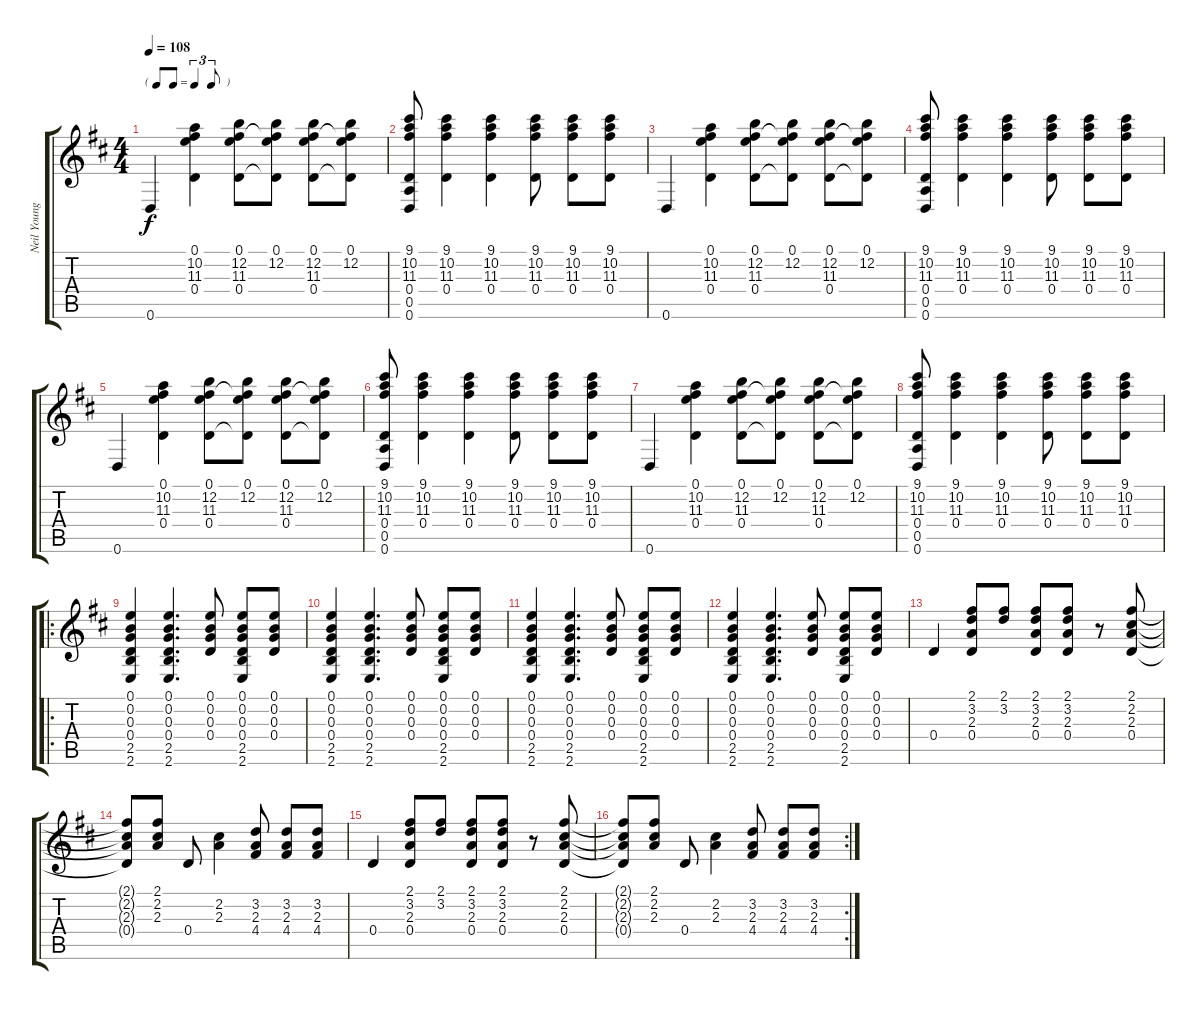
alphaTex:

\track ("Neil Young - Acoustic" "Neil Young") {instrument acousticguitarsteel}
\staff {score tabs}
\tuning (E4 B3 G3 D3 A2 D2) {hide}
\ts (4 4)
\tf triplet8th
\tempo 108
\clef g2
\ks d
0.6.4{dy f instrument acousticguitarsteel} (0.1 10.2 11.3 0.4).4 (0.1 12.2 11.3 0.4).8 (0.1 12.2 11.3{t} 0.4{t}).8 (0.1 12.2 11.3 0.4).8 (0.1 12.2 11.3{t} 0.4{t}).8 |
(9.1 10.2 11.3 0.4 0.5 0.6).8 (9.1 10.2 11.3 0.4).4 (9.1 10.2 11.3 0.4).4 (9.1 10.2 11.3 0.4).8 (9.1 10.2 11.3 0.4).8 (9.1 10.2 11.3 0.4).8 |
0.6.4 (0.1 10.2 11.3 0.4).4 (0.1 12.2 11.3 0.4).8 (0.1 12.2 11.3{t} 0.4{t}).8 (0.1 12.2 11.3 0.4).8 (0.1 12.2 11.3{t} 0.4{t}).8 |
(9.1 10.2 11.3 0.4 0.5 0.6).8 (9.1 10.2 11.3 0.4).4 (9.1 10.2 11.3 0.4).4 (9.1 10.2 11.3 0.4).8 (9.1 10.2 11.3 0.4).8 (9.1 10.2 11.3 0.4).8 |
0.6.4 (0.1 10.2 11.3 0.4).4 (0.1 12.2 11.3 0.4).8 (0.1 12.2 11.3{t} 0.4{t}).8 (0.1 12.2 11.3 0.4).8 (0.1 12.2 11.3{t} 0.4{t}).8 |
(9.1 10.2 11.3 0.4 0.5 0.6).8 (9.1 10.2 11.3 0.4).4 (9.1 10.2 11.3 0.4).4 (9.1 10.2 11.3 0.4).8 (9.1 10.2 11.3 0.4).8 (9.1 10.2 11.3 0.4).8 |
0.6.4 (0.1 10.2 11.3 0.4).4 (0.1 12.2 11.3 0.4).8 (0.1 12.2 11.3{t} 0.4{t}).8 (0.1 12.2 11.3 0.4).8 (0.1 12.2 11.3{t} 0.4{t}).8 |
(9.1 10.2 11.3 0.4 0.5 0.6).8 (9.1 10.2 11.3 0.4).4 (9.1 10.2 11.3 0.4).4 (9.1 10.2 11.3 0.4).8 (9.1 10.2 11.3 0.4).8 (9.1 10.2 11.3 0.4).8 |
\ro
(0.1 0.2 0.3 0.4 2.5 2.6).4 (0.1 0.2 0.3 0.4 2.5 2.6).4{d} (0.1 0.2 0.3 0.4).8 (0.1 0.2 0.3 0.4 2.5 2.6).8 (0.1 0.2 0.3 0.4).8 |
(0.1 0.2 0.3 0.4 2.5 2.6).4 (0.1 0.2 0.3 0.4 2.5 2.6).4{d} (0.1 0.2 0.3 0.4).8 (0.1 0.2 0.3 0.4 2.5 2.6).8 (0.1 0.2 0.3 0.4).8 |
(0.1 0.2 0.3 0.4 2.5 2.6).4 (0.1 0.2 0.3 0.4 2.5 2.6).4{d} (0.1 0.2 0.3 0.4).8 (0.1 0.2 0.3 0.4 2.5 2.6).8 (0.1 0.2 0.3 0.4).8 |
(0.1 0.2 0.3 0.4 2.5 2.6).4 (0.1 0.2 0.3 0.4 2.5 2.6).4{d} (0.1 0.2 0.3 0.4).8 (0.1 0.2 0.3 0.4 2.5 2.6).8 (0.1 0.2 0.3 0.4).8 |
0.4.4 (2.1 3.2 2.3 0.4).8 (2.1 3.2).8 (2.1 3.2 2.3 0.4).8 (2.1 3.2 2.3 0.4).8 r.8 (2.1 2.2 2.3 0.4).8 |
(2.1{t} 2.2{t} 2.3{t} 0.4{t}).8 (2.1 2.2 2.3).8 0.4.8 (2.2 2.3).4 (3.2 2.3 4.4).8 (3.2 2.3 4.4).8 (3.2 2.3 4.4).8 |
0.4.4 (2.1 3.2 2.3 0.4).8 (2.1 3.2).8 (2.1 3.2 2.3 0.4).8 (2.1 3.2 2.3 0.4).8 r.8 (2.1 2.2 2.3 0.4).8 |
\rc 2
(2.1{t} 2.2{t} 2.3{t} 0.4{t}).8 (2.1 2.2 2.3).8 0.4.8 (2.2 2.3).4 (3.2 2.3 4.4).8 (3.2 2.3 4.4).8 (3.2 2.3 4.4).8
